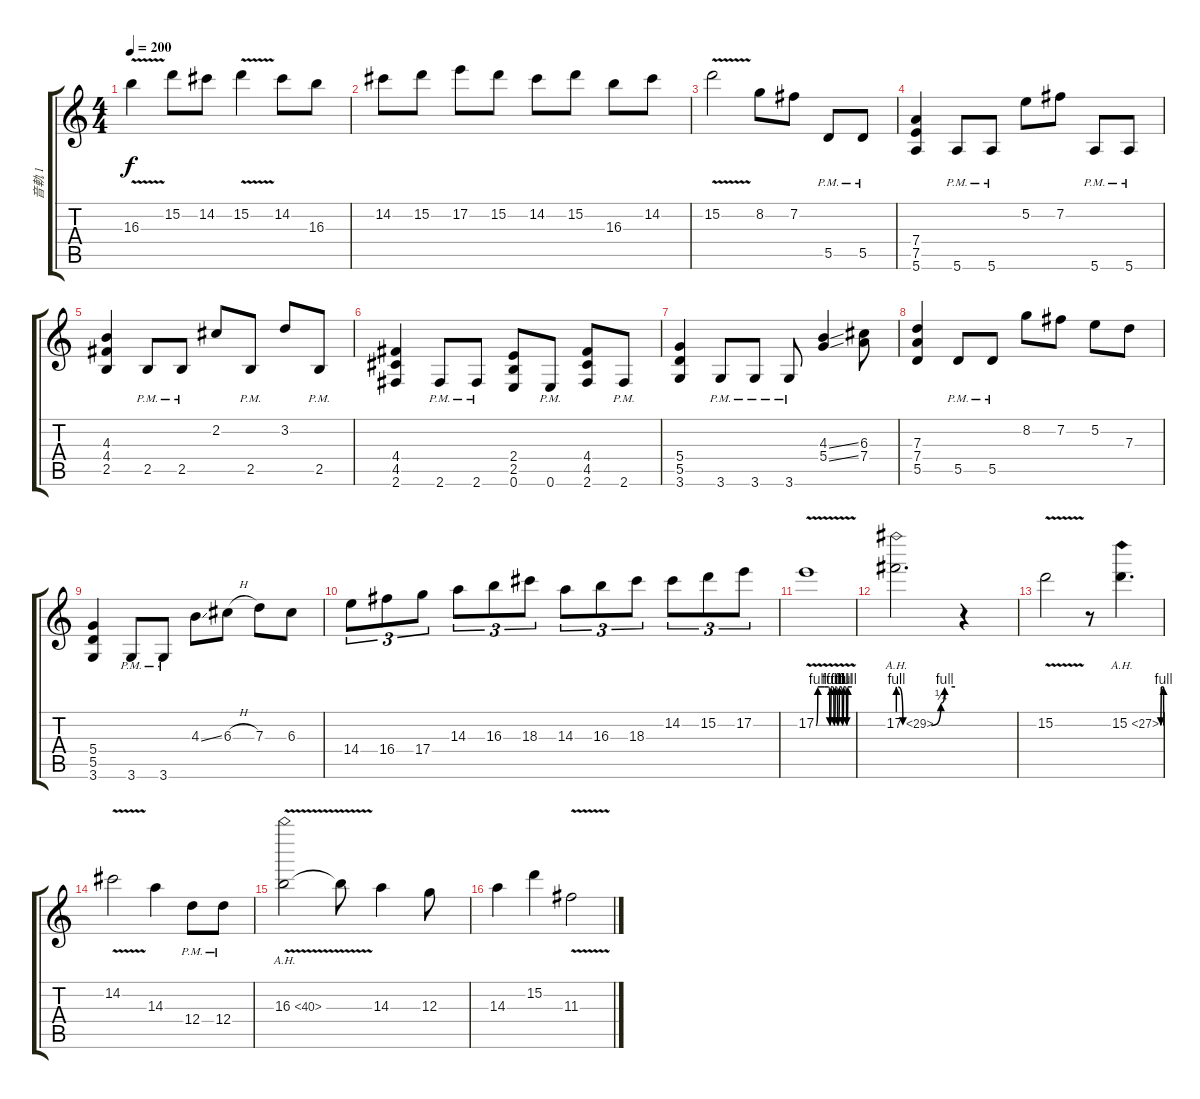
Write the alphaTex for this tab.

\track ("音軌 1" "音軌 1") {instrument distortionguitar}
\staff {score tabs}
\tuning (E4 B3 G3 D3 A2 E2) {hide}
\ts (4 4)
\tempo 200
\clef g2
\ks c
16.3{v}.4{dy f} 15.2.8 14.2.8 15.2{v}.4 14.2.8 16.3.8 |
14.2.8 15.2.8 17.2.8 15.2.8 14.2.8 15.2.8 16.3.8 14.2.8 |
15.2{v}.2 8.2.8 7.2.8 5.5{pm}.8 5.5{pm}.8 |
(7.4 7.5 5.6).4 5.6{pm}.8 5.6{pm}.8 5.2.8 7.2.8 5.6{pm}.8 5.6{pm}.8 |
(4.3 4.4 2.5).4 2.5{pm}.8 2.5{pm}.8 2.2.8 2.5{pm}.8 3.2.8 2.5{pm}.8 |
(4.4 4.5 2.6).4 2.6{pm}.8 2.6{pm}.8 (2.4 2.5 0.6).8 0.6{pm}.8 (4.4 4.5 2.6).8 2.6{pm}.8 |
(5.4 5.5 3.6).4 3.6{pm}.8 3.6{pm}.8 3.6{pm}.8 (4.3{ss} 5.4{ss}).4 (6.3 7.4).8 |
(7.3 7.4 5.5).4 5.5{pm}.8 5.5{pm}.8 8.2.8 7.2.8 5.2.8 7.3.8 |
(5.4 5.5 3.6).4 3.6{pm}.8 3.6{pm}.8 4.3{ss}.8 6.3{h}.8 7.3.8 6.3.8 |
14.4.8{tu (3 2)} 16.4.8{tu (3 2)} 17.4.8{tu (3 2)} 14.3.8{tu (3 2)} 16.3.8{tu (3 2)} 18.3.8{tu (3 2)} 14.3.8{tu (3 2)} 16.3.8{tu (3 2)} 18.3.8{tu (3 2)} 14.2.8{tu (3 2)} 15.2.8{tu (3 2)} 17.2.8{tu (3 2)} |
17.2{be (custom 0 0 3 4 14 4 21 4 23 0 25 4 28 4 30 0 32 4 34 4 36 0 39 4 42 4 44 0 46 4 49 4 51 0 53 4 58 4 60 4) v}.1 |
17.2{be (custom 0 4 5 0 35 0 45 1 49 4 60 4) ah 12}.2{d} r.4 |
15.2{v}.2 r.8 15.2{be (custom 0 0 2 4 34 4 40 0 60 0) ah 12}.4{d} |
14.2{v}.2 14.3.4 12.4{pm}.8 12.4{pm}.8 |
16.3{ah 24 v}.2 16.3{t}.8 14.3.4 12.3.8 |
14.3.4 15.2.4 11.3{v}.2
